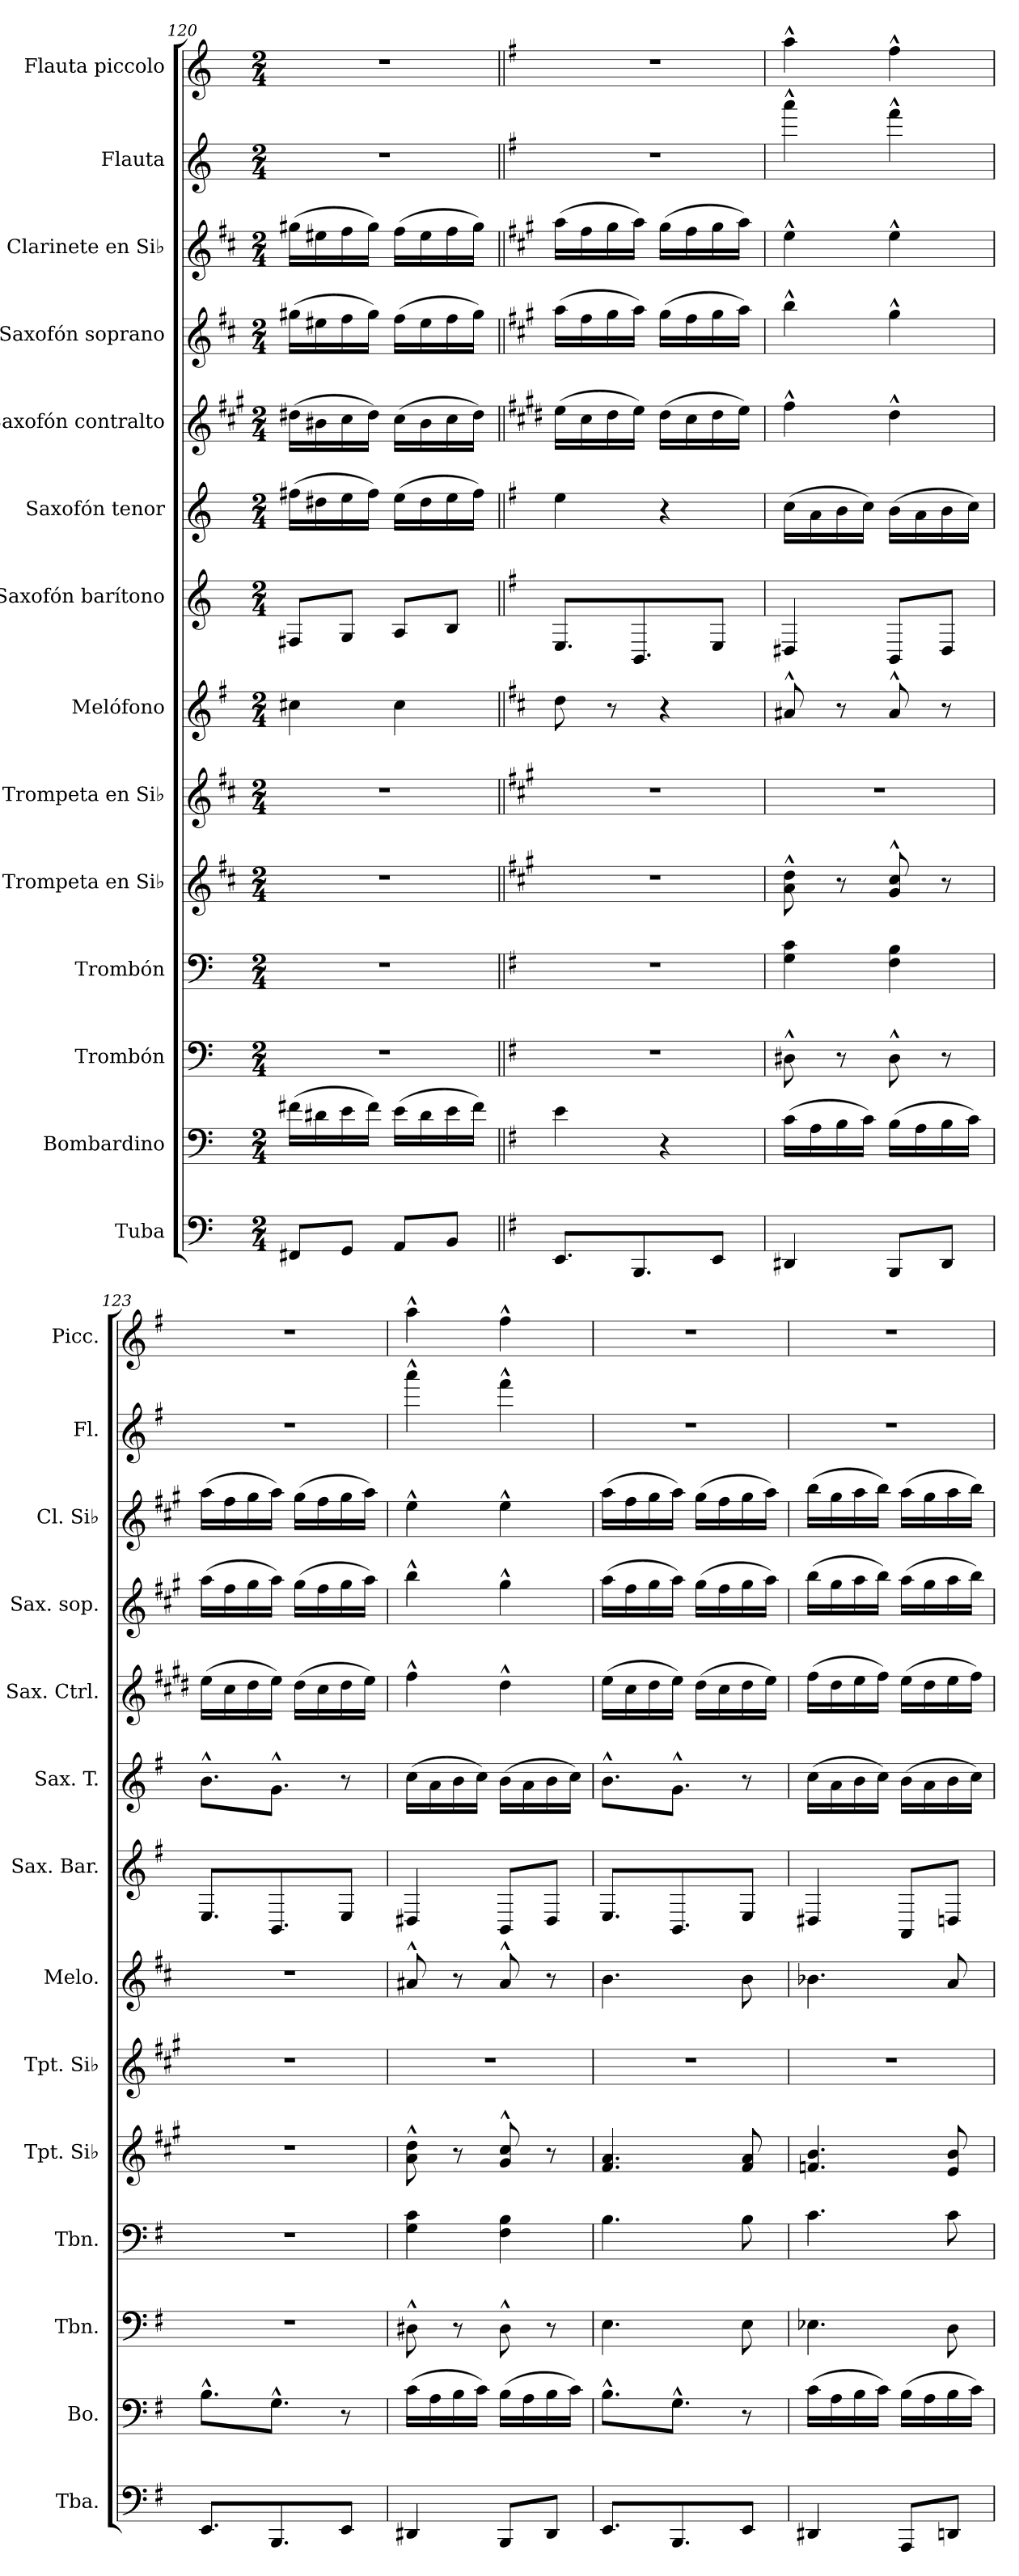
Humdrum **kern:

**kern	**kern	**kern	**kern	**kern	**kern	**kern	**kern	**kern	**kern	**kern	**kern	**kern	**kern
*part14	*part13	*part12	*part11	*part10	*part9	*part8	*part7	*part6	*part5	*part4	*part3	*part2	*part1
*staff14	*staff13	*staff12	*staff11	*staff10	*staff9	*staff8	*staff7	*staff6	*staff5	*staff4	*staff3	*staff2	*staff1
*I"Tuba	*I"Bombardino	*I"Trombón	*I"Trombón	*I"Trompeta en Si♭	*I"Trompeta en Si♭	*I"Melófono	*I"Saxofón barítono	*I"Saxofón tenor	*I"Saxofón contralto	*I"Saxofón soprano	*I"Clarinete en Si♭	*I"Flauta	*I"Flauta piccolo
*I'Tba.	*I'Bo.	*I'Tbn.	*I'Tbn.	*I'Tpt. Si♭	*I'Tpt. Si♭	*I'Melo.	*I'Sax. Bar.	*I'Sax. T.	*I'Sax. Ctrl.	*I'Sax. sop.	*I'Cl. Si♭	*I'Fl.	*I'Picc.
*clefF4	*clefF4	*clefF4	*clefF4	*clefG2	*clefG2	*clefG2	*clefG2	*clefG2	*clefG2	*clefG2	*clefG2	*clefG2	*clefG2
*	*	*	*	*ITrd1c2	*ITrd1c2	*ITrd4c7	*ITrd12c21	*ITrd8c14	*ITrd5c9	*ITrd1c2	*ITrd1c2	*	*ITrd-7c-12
*k[]	*k[]	*k[]	*k[]	*k[]	*k[]	*k[]	*k[]	*k[]	*k[]	*k[]	*k[]	*k[]	*k[]
*M2/4	*M2/4	*M2/4	*M2/4	*M2/4	*M2/4	*M2/4	*M2/4	*M2/4	*M2/4	*M2/4	*M2/4	*M2/4	*M2/4
=120	=120	=120	=120	=120	=120	=120	=120	=120	=120	=120	=120	=120	=120
8FF#X/L	(>16f#X\LL	2r	2r	2r	2r	4f#X\	8FF#X/L	(>16f#X\LL	(>16f#X\LL	(>16ff#X\LL	(>16ff#X\LL	2r	2r
.	16d#X\	.	.	.	.	.	.	16d#X\	16d#X\	16dd#X\	16dd#X\	.	.
8GG/J	16e\	.	.	.	.	.	8GG/J	16e\	16e\	16ee\	16ee\	.	.
.	16f#\JJ)	.	.	.	.	.	.	16f#\JJ)	16f#\JJ)	16ff#\JJ)	16ff#\JJ)	.	.
8AA/L	(>16e\LL	.	.	.	.	4f#\	8AA/L	(>16e\LL	(>16e\LL	(>16ee\LL	(>16ee\LL	.	.
.	16d#\	.	.	.	.	.	.	16d#\	16d#\	16dd#\	16dd#\	.	.
8BB/J	16e\	.	.	.	.	.	8BB/J	16e\	16e\	16ee\	16ee\	.	.
.	16f#\JJ)	.	.	.	.	.	.	16f#\JJ)	16f#\JJ)	16ff#\JJ)	16ff#\JJ)	.	.
!!LO:PB:g=z
=121||	=121||	=121||	=121||	=121||	=121||	=121||	=121||	=121||	=121||	=121||	=121||	=121||	=121||
*k[f#]	*k[f#]	*k[f#]	*k[f#]	*k[f#]	*k[f#]	*k[f#]	*k[f#]	*k[f#]	*k[f#]	*k[f#]	*k[f#]	*k[f#]	*k[f#]
8.EE/L	4e\	2r	2r	2r	2r	8g\	8.EE/L	4e\	(>16g\LL	(>16gg\LL	(>16gg\LL	2r	2r
.	.	.	.	.	.	.	.	.	16e\	16ee\	16ee\	.	.
.	.	.	.	.	.	8r	.	.	16f#\	16ff#\	16ff#\	.	.
8.BBB/	.	.	.	.	.	.	8.BBB/	.	16g\JJ)	16gg\JJ)	16gg\JJ)	.	.
.	4r	.	.	.	.	4r	.	4r	(>16f#\LL	(>16ff#\LL	(>16ff#\LL	.	.
.	.	.	.	.	.	.	.	.	16e\	16ee\	16ee\	.	.
8EE/J	.	.	.	.	.	.	8EE/J	.	16f#\	16ff#\	16ff#\	.	.
.	.	.	.	.	.	.	.	.	16g\JJ)	16gg\JJ)	16gg\JJ)	.	.
=122	=122	=122	=122	=122	=122	=122	=122	=122	=122	=122	=122	=122	=122
4DD#X/	(>16c\LL	8D#X^^\	4G\ 4c\	8g\^^ 8cc\^^	2r	8d#X^^/	4DD#X/	(>16c\LL	4a^^\	4aa^^\	4dd^^\	4aaa^^\	4aaa^^\
.	16A\	.	.	.	.	.	.	16A\	.	.	.	.	.
.	16B\	8r	.	8r	.	8r	.	16B\	.	.	.	.	.
.	16c\JJ)	.	.	.	.	.	.	16c\JJ)	.	.	.	.	.
8BBB/L	(>16B\LL	8D#^^\	4F#\ 4B\	8f#/^^ 8b/^^	.	8d#^^/	8BBB/L	(>16B\LL	4f#^^\	4ff#^^\	4dd^^\	4fff#^^\	4fff#^^\
.	16A\	.	.	.	.	.	.	16A\	.	.	.	.	.
8DD#/J	16B\	8r	.	8r	.	8r	8DD#/J	16B\	.	.	.	.	.
.	16c\JJ)	.	.	.	.	.	.	16c\JJ)	.	.	.	.	.
=123	=123	=123	=123	=123	=123	=123	=123	=123	=123	=123	=123	=123	=123
8.EE/L	8.B^^\L	2r	2r	2r	2r	2r	8.EE/L	8.B^^\L	(>16g\LL	(>16gg\LL	(>16gg\LL	2r	2r
.	.	.	.	.	.	.	.	.	16e\	16ee\	16ee\	.	.
.	.	.	.	.	.	.	.	.	16f#\	16ff#\	16ff#\	.	.
8.BBB/	8.G^^\J	.	.	.	.	.	8.BBB/	8.G^^\J	16g\JJ)	16gg\JJ)	16gg\JJ)	.	.
.	.	.	.	.	.	.	.	.	(>16f#\LL	(>16ff#\LL	(>16ff#\LL	.	.
.	.	.	.	.	.	.	.	.	16e\	16ee\	16ee\	.	.
8EE/J	8r	.	.	.	.	.	8EE/J	8r	16f#\	16ff#\	16ff#\	.	.
.	.	.	.	.	.	.	.	.	16g\JJ)	16gg\JJ)	16gg\JJ)	.	.
=124	=124	=124	=124	=124	=124	=124	=124	=124	=124	=124	=124	=124	=124
4DD#X/	(>16c\LL	8D#X^^\	4G\ 4c\	8g\^^ 8cc\^^	2r	8d#X^^/	4DD#X/	(>16c\LL	4a^^\	4aa^^\	4dd^^\	4aaa^^\	4aaa^^\
.	16A\	.	.	.	.	.	.	16A\	.	.	.	.	.
.	16B\	8r	.	8r	.	8r	.	16B\	.	.	.	.	.
.	16c\JJ)	.	.	.	.	.	.	16c\JJ)	.	.	.	.	.
8BBB/L	(>16B\LL	8D#^^\	4F#\ 4B\	8f#/^^ 8b/^^	.	8d#^^/	8BBB/L	(>16B\LL	4f#^^\	4ff#^^\	4dd^^\	4fff#^^\	4fff#^^\
.	16A\	.	.	.	.	.	.	16A\	.	.	.	.	.
8DD#/J	16B\	8r	.	8r	.	8r	8DD#/J	16B\	.	.	.	.	.
.	16c\JJ)	.	.	.	.	.	.	16c\JJ)	.	.	.	.	.
=125	=125	=125	=125	=125	=125	=125	=125	=125	=125	=125	=125	=125	=125
8.EE/L	8.B^^\L	4.E\	4.B\	4.e/ 4.g/	2r	4.e\	8.EE/L	8.B^^\L	(>16g\LL	(>16gg\LL	(>16gg\LL	2r	2r
.	.	.	.	.	.	.	.	.	16e\	16ee\	16ee\	.	.
.	.	.	.	.	.	.	.	.	16f#\	16ff#\	16ff#\	.	.
8.BBB/	8.G^^\J	.	.	.	.	.	8.BBB/	8.G^^\J	16g\JJ)	16gg\JJ)	16gg\JJ)	.	.
.	.	.	.	.	.	.	.	.	(>16f#\LL	(>16ff#\LL	(>16ff#\LL	.	.
.	.	.	.	.	.	.	.	.	16e\	16ee\	16ee\	.	.
8EE/J	8r	8E\	8B\	8e/ 8g/	.	8e\	8EE/J	8r	16f#\	16ff#\	16ff#\	.	.
.	.	.	.	.	.	.	.	.	16g\JJ)	16gg\JJ)	16gg\JJ)	.	.
!!LO:PB:g=z
=126	=126	=126	=126	=126	=126	=126	=126	=126	=126	=126	=126	=126	=126
4DD#X/	(>16c\LL	4.E-X\	4.c\	4.e-X/ 4.a/	2r	4.e-X\	4DD#X/	(>16c\LL	(>16a\LL	(>16aa\LL	(>16aa\LL	2r	2r
.	16A\	.	.	.	.	.	.	16A\	16f#\	16ff#\	16ff#\	.	.
.	16B\	.	.	.	.	.	.	16B\	16g\	16gg\	16gg\	.	.
.	16c\JJ)	.	.	.	.	.	.	16c\JJ)	16a\JJ)	16aa\JJ)	16aa\JJ)	.	.
8AAA/L	(>16B\LL	.	.	.	.	.	8AAA/L	(>16B\LL	(>16g\LL	(>16gg\LL	(>16gg\LL	.	.
.	16A\	.	.	.	.	.	.	16A\	16f#\	16ff#\	16ff#\	.	.
8DDn/J	16B\	8D\	8c\	8d/ 8a/	.	8d/	8DDn/J	16B\	16g\	16gg\	16gg\	.	.
.	16c\JJ)	.	.	.	.	.	.	16c\JJ)	16a\JJ)	16aa\JJ)	16aa\JJ)	.	.
=	=	=	=	=	=	=	=	=	=	=	=	=	=
*-	*-	*-	*-	*-	*-	*-	*-	*-	*-	*-	*-	*-	*-
